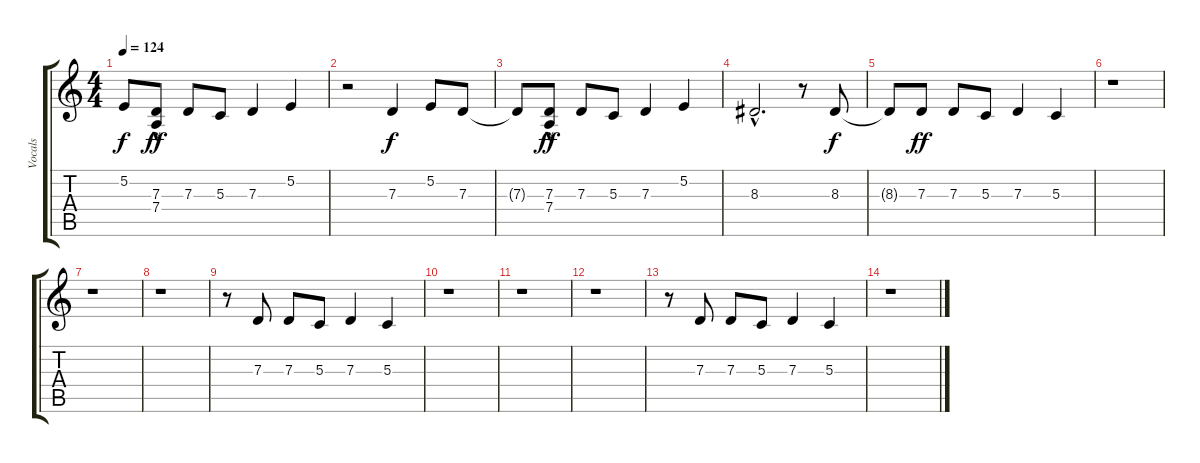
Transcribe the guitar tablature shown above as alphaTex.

\track ("Vocals" "Vocals") {instrument oboe}
\staff {score tabs}
\tuning (E4 B3 G3 D3 A2 E2) {hide}
\ts (4 4)
\tempo 124
\clef g2
\ks c
5.2{t}.8{dy f} (7.3 7.4{hac}).8{dy ff} 7.3.8 5.3.8 7.3.4 5.2.4 |
r.2 7.3.4{dy f} 5.2.8 7.3.8 |
7.3{t}.8 (7.3 7.4{hac}).8{dy ff} 7.3.8 5.3.8 7.3.4 5.2.4 |
8.3{hac}.2{d} r.8 8.3.8{dy f} |
8.3{t}.8 7.3.8{dy ff} 7.3.8 5.3.8 7.3.4 5.3.4 |
r.1 |
r.1 |
r.1 |
r.8 7.3.8 7.3.8 5.3.8 7.3.4 5.3.4 |
r.1 |
r.1 |
r.1 |
r.8 7.3.8 7.3.8 5.3.8 7.3.4 5.3.4 |
r.1
